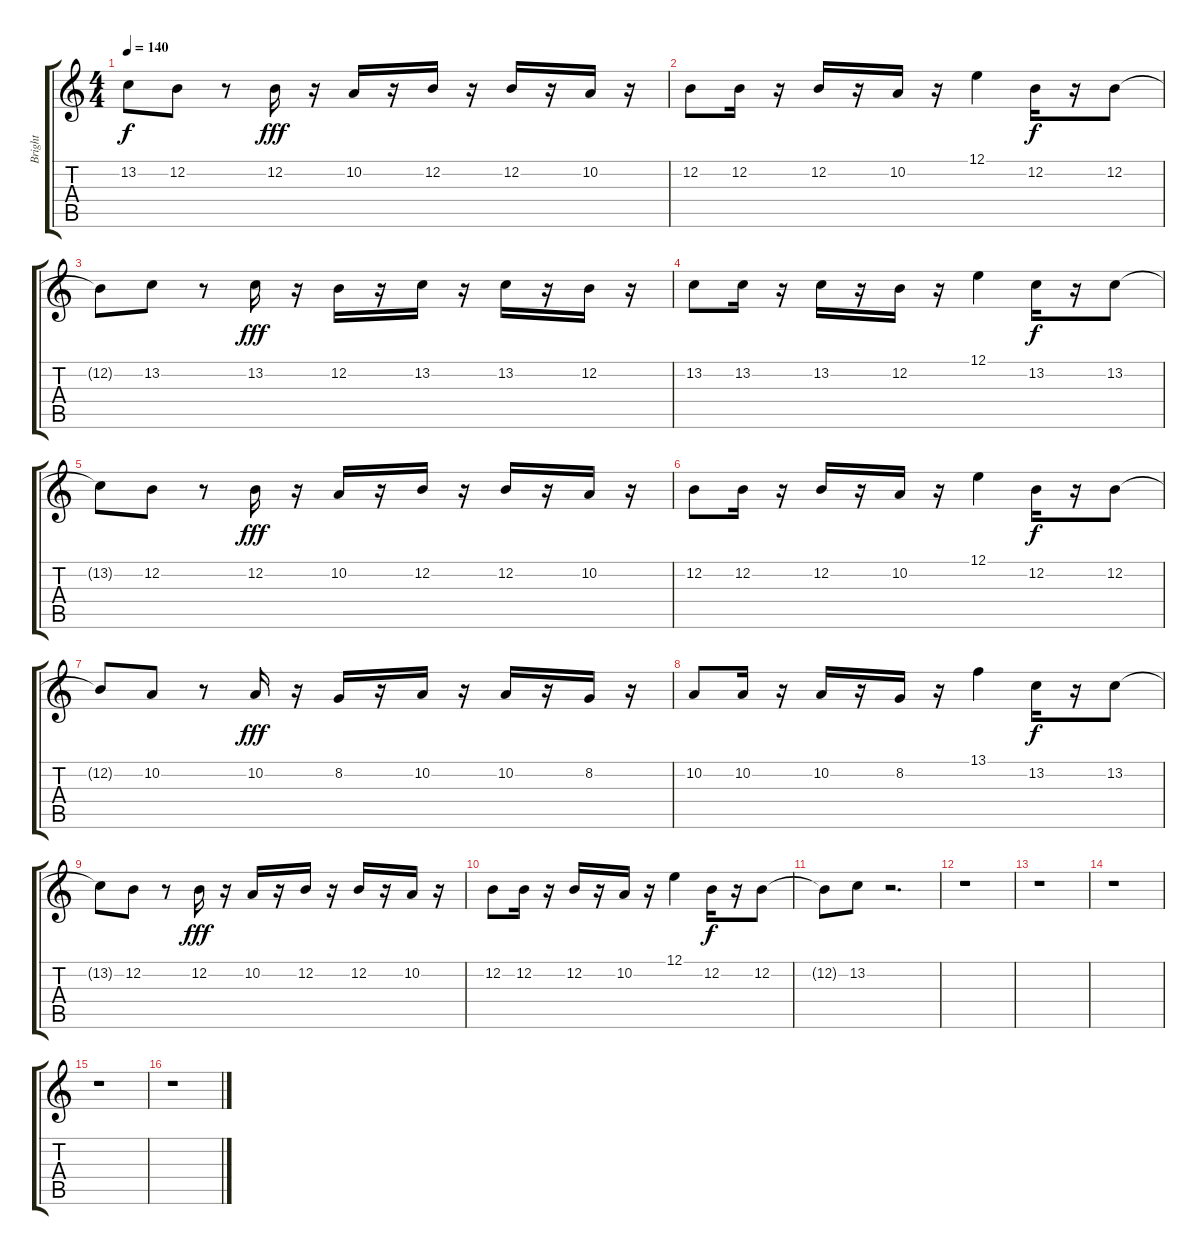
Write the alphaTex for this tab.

\track ("Bright" "Bright") {instrument fx5brightness}
\staff {score tabs}
\tuning (E4 B3 G3 D3 A2 E2) {hide}
\ts (4 4)
\tempo 140
\clef g2
\ks c
13.2{t}.8{dy f} 12.2.8 r.8 12.2.16{dy fff} r.16 10.2.16 r.16 12.2.16 r.16 12.2.16 r.16 10.2.16 r.16 |
12.2.8 12.2.16 r.16 12.2.16 r.16 10.2.16 r.16 12.1.4 12.2.16{dy f} r.16 12.2.8 |
12.2{t}.8 13.2.8 r.8 13.2.16{dy fff} r.16 12.2.16 r.16 13.2.16 r.16 13.2.16 r.16 12.2.16 r.16 |
13.2.8 13.2.16 r.16 13.2.16 r.16 12.2.16 r.16 12.1.4 13.2.16{dy f} r.16 13.2.8 |
13.2{t}.8 12.2.8 r.8 12.2.16{dy fff} r.16 10.2.16 r.16 12.2.16 r.16 12.2.16 r.16 10.2.16 r.16 |
12.2.8 12.2.16 r.16 12.2.16 r.16 10.2.16 r.16 12.1.4 12.2.16{dy f} r.16 12.2.8 |
12.2{t}.8 10.2.8 r.8 10.2.16{dy fff} r.16 8.2.16 r.16 10.2.16 r.16 10.2.16 r.16 8.2.16 r.16 |
10.2.8 10.2.16 r.16 10.2.16 r.16 8.2.16 r.16 13.1.4 13.2.16{dy f} r.16 13.2.8 |
13.2{t}.8 12.2.8 r.8 12.2.16{dy fff} r.16 10.2.16 r.16 12.2.16 r.16 12.2.16 r.16 10.2.16 r.16 |
12.2.8 12.2.16 r.16 12.2.16 r.16 10.2.16 r.16 12.1.4 12.2.16{dy f} r.16 12.2.8 |
12.2{t}.8 13.2.8 r.2{d} |
r.1 |
r.1 |
r.1 |
r.1 |
r.1
